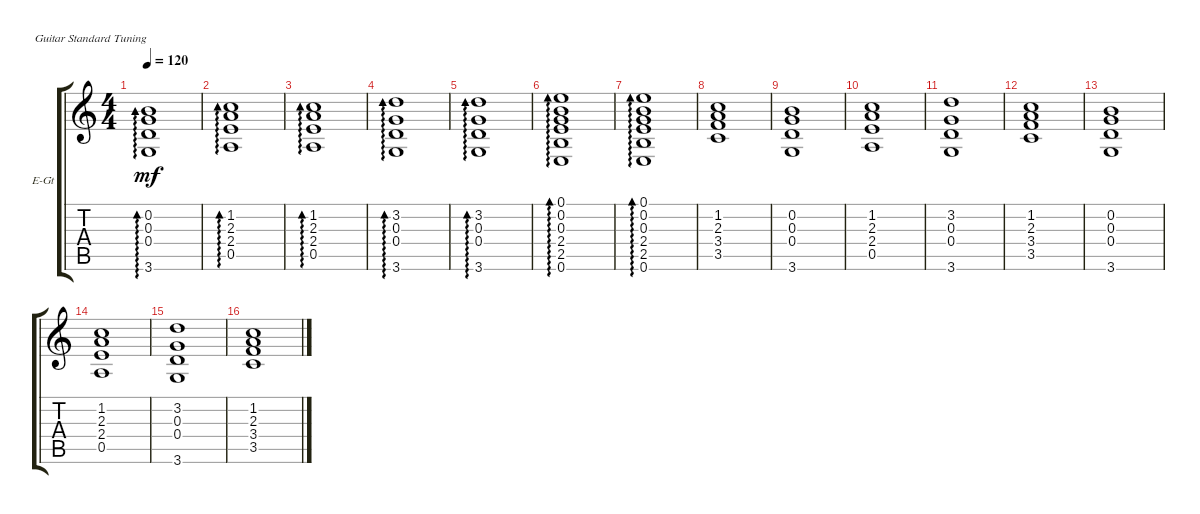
\defaultSystemsLayout 4
\bracketExtendMode groupsimilarinstruments
\firstSystemTrackNameOrientation horizontal
\otherSystemsTrackNameOrientation horizontal
\track ("Electric Guitar" "E-Gt") {instrument distortionguitar}
\staff {score tabs}
\tuning (E4 B3 G3 D3 A2 E2)
\ts (4 4)
\tempo 120
\clef g2
\ks c
(0.4 0.3 0.2 3.6).1{ad 0 dy mf} |
(1.2 2.3 2.4 0.5).1{ad 0} |
(1.2 2.3 2.4 0.5).1{ad 0} |
(3.2 0.3 0.4 3.6).1{ad 0} |
(3.2 0.3 0.4 3.6).1{ad 0} |
(0.6 2.5 2.4 0.3 0.2 0.1).1{ad 0} |
(0.6 2.5 2.4 0.3 0.2 0.1).1{ad 0} |
(1.2 2.3 3.4 3.5).1 |
(0.4 0.3 0.2 3.6).1 |
(1.2 2.3 2.4 0.5).1 |
(3.2 0.3 0.4 3.6).1 |
(1.2 2.3 3.4 3.5).1 |
(0.4 0.3 0.2 3.6).1 |
(1.2 2.3 2.4 0.5).1 |
(3.2 0.3 0.4 3.6).1 |
(1.2 2.3 3.4 3.5).1
